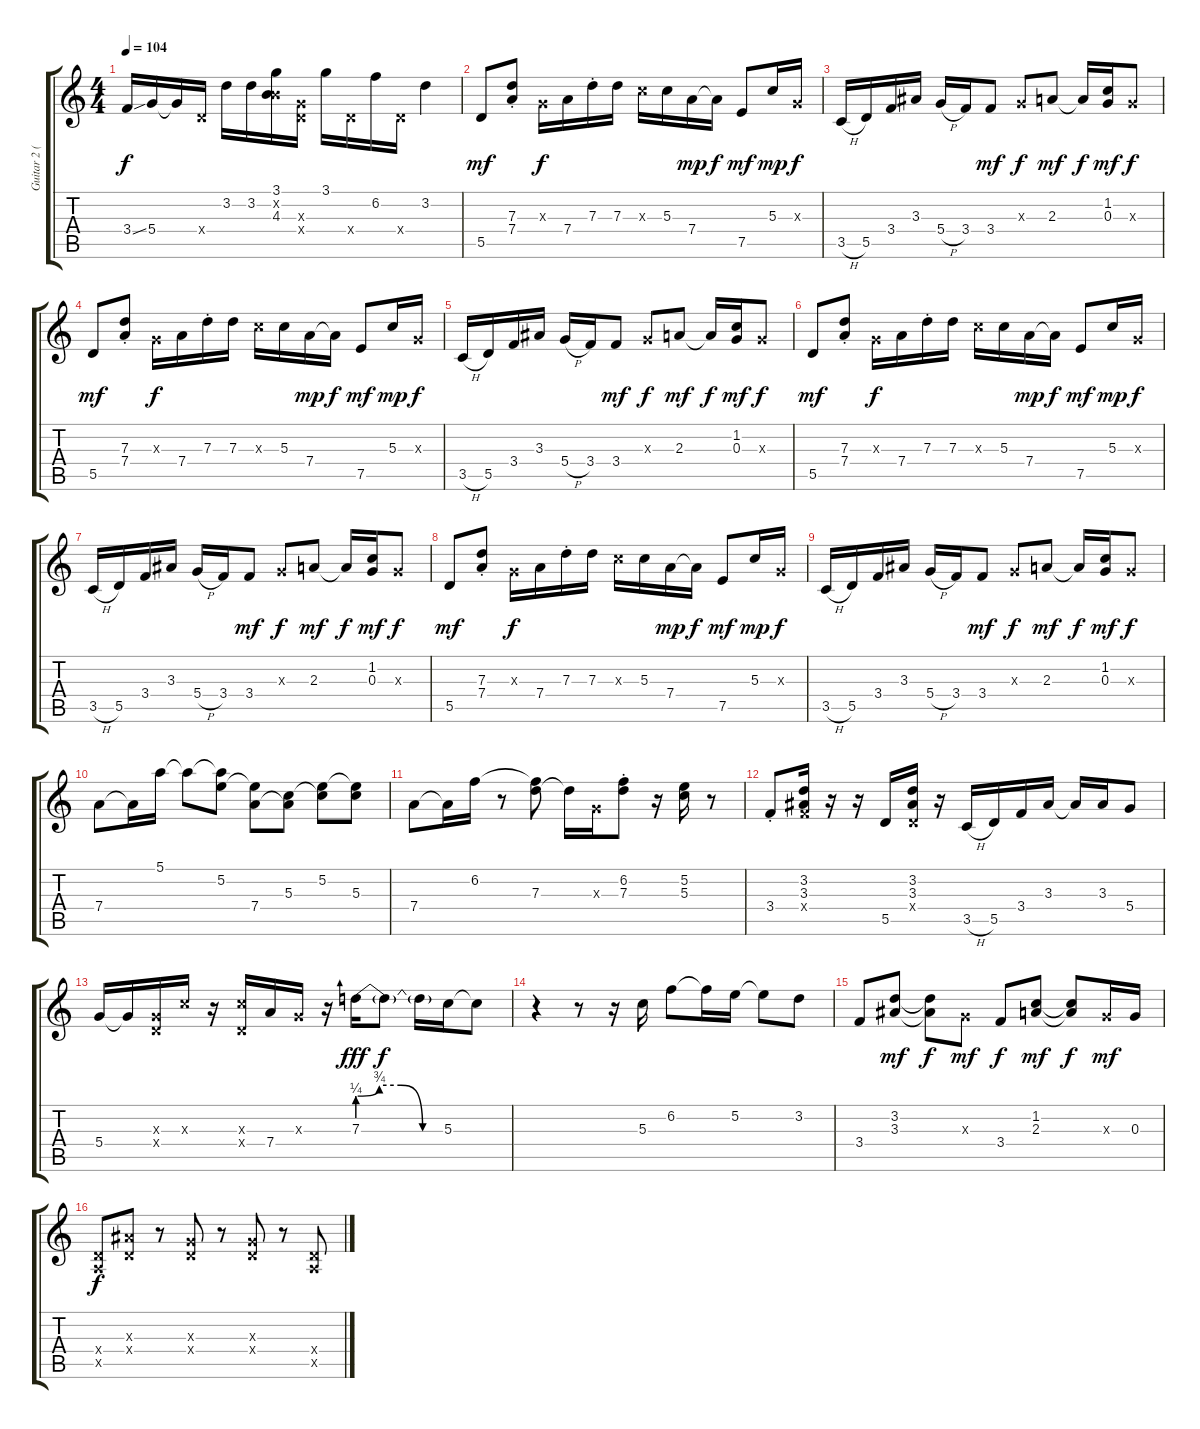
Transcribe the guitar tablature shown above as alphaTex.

\track ("Guitar 2 (Mark Knopfler)" "Guitar 2 (") {instrument electricguitarjazz}
\staff {score tabs}
\tuning (E4 B3 G3 D3 A2 E2) {hide}
\ts (4 4)
\tempo 104
\clef g2
\ks c
3.4{ss}.16{dy f} 5.4.16 5.4{t}.16 0.4{x}.16 3.2.16 3.2.16 (3.1 0.2{x} 4.3).16 (0.3{x} 0.4{x}).16 3.1.16 0.4{x}.16 6.2.16 0.4{x}.16 3.2.4 |
5.5.8{dy mf} (7.3{st} 7.4{st}).8 0.3{x}.16{dy f} 7.4.16 7.3{st}.16 7.3.16 5.3{x}.16 5.3.16 7.4.16{dy mp} 7.4{t}.16{dy f} 7.5.8{dy mf} 5.3.16{dy mp} 0.3{x}.16{dy f} |
3.5{h}.16 5.5.16 3.4.16 3.3.16 5.4{h}.16 3.4.16 3.4.8{dy mf} 0.3{x}.8{dy f} 2.3.8{dy mf} 2.3{t}.16{dy f} (1.2 0.3).16{dy mf} 0.3{x}.8{dy f} |
5.5.8{dy mf} (7.3{st} 7.4{st}).8 0.3{x}.16{dy f} 7.4.16 7.3{st}.16 7.3.16 5.3{x}.16 5.3.16 7.4.16{dy mp} 7.4{t}.16{dy f} 7.5.8{dy mf} 5.3.16{dy mp} 0.3{x}.16{dy f} |
3.5{h}.16 5.5.16 3.4.16 3.3.16 5.4{h}.16 3.4.16 3.4.8{dy mf} 0.3{x}.8{dy f} 2.3.8{dy mf} 2.3{t}.16{dy f} (1.2 0.3).16{dy mf} 0.3{x}.8{dy f} |
5.5.8{dy mf} (7.3{st} 7.4{st}).8 0.3{x}.16{dy f} 7.4.16 7.3{st}.16 7.3.16 5.3{x}.16 5.3.16 7.4.16{dy mp} 7.4{t}.16{dy f} 7.5.8{dy mf} 5.3.16{dy mp} 0.3{x}.16{dy f} |
3.5{h}.16 5.5.16 3.4.16 3.3.16 5.4{h}.16 3.4.16 3.4.8{dy mf} 0.3{x}.8{dy f} 2.3.8{dy mf} 2.3{t}.16{dy f} (1.2 0.3).16{dy mf} 0.3{x}.8{dy f} |
5.5.8{dy mf} (7.3{st} 7.4{st}).8 0.3{x}.16{dy f} 7.4.16 7.3{st}.16 7.3.16 5.3{x}.16 5.3.16 7.4.16{dy mp} 7.4{t}.16{dy f} 7.5.8{dy mf} 5.3.16{dy mp} 0.3{x}.16{dy f} |
3.5{h}.16 5.5.16 3.4.16 3.3.16 5.4{h}.16 3.4.16 3.4.8{dy mf} 0.3{x}.8{dy f} 2.3.8{dy mf} 2.3{t}.16{dy f} (1.2 0.3).16{dy mf} 0.3{x}.8{dy f} |
7.4.8 7.4{t}.16 5.1.16 5.1{t}.8 (5.1{t} 5.2).8 (5.2{t} 7.4).8 (5.3 7.4{t}).8 (5.2 5.3{t}).8 (5.2{t} 5.3).8 |
7.4.8 7.4{t}.16 6.2.16 r.8 (6.2{t} 7.3).8 7.3{t}.16 0.3{x}.16 (6.2{st} 7.3{st}).8 r.16 (5.2 5.3).16 r.8 |
3.4{st}.8 (3.2 3.3 3.4{x}).16 r.16 r.16 5.5.16 (3.2 3.3 0.4{x}).16 r.16 3.5{h}.16 5.5.16 3.4.16 3.3.16 3.3{t}.16 3.3.16 5.4.8 |
5.4.16 5.4{t}.16 (0.3{x} 0.4{x}).16 5.3{x}.16 r.16 (5.3{x} 0.4{x}).16 7.4.16 0.3{x}.16 r.16 7.3{be (custom 0 1 15 3 30 3 45 0 60 0)}.16{dy fff} 7.3{t}.8{dy f} 7.3{t}.16 5.3.16 5.3{t}.8 |
r.4 r.8 r.16 5.3.16 6.2.8 6.2{t}.16 5.2.16 5.2{t}.8 3.2.8 |
3.4.8 (3.2 3.3).8{dy mf} (3.2{t} 3.3{t}).8{dy f} 0.3{x}.8{dy mf} 3.4.8{dy f} (1.2 2.3).8{dy mf} (1.2{t} 2.3{t}).8{dy f} 0.3{x}.16{dy mf} 0.3.16 |
(0.4{x} 0.5{x}).8{dy f} (3.3{x} 0.4{x}).8 r.8 (0.3{x} 0.4{x}).8 r.8 (0.3{x} 0.4{x}).8 r.8 (0.4{x} 0.5{x}).8
